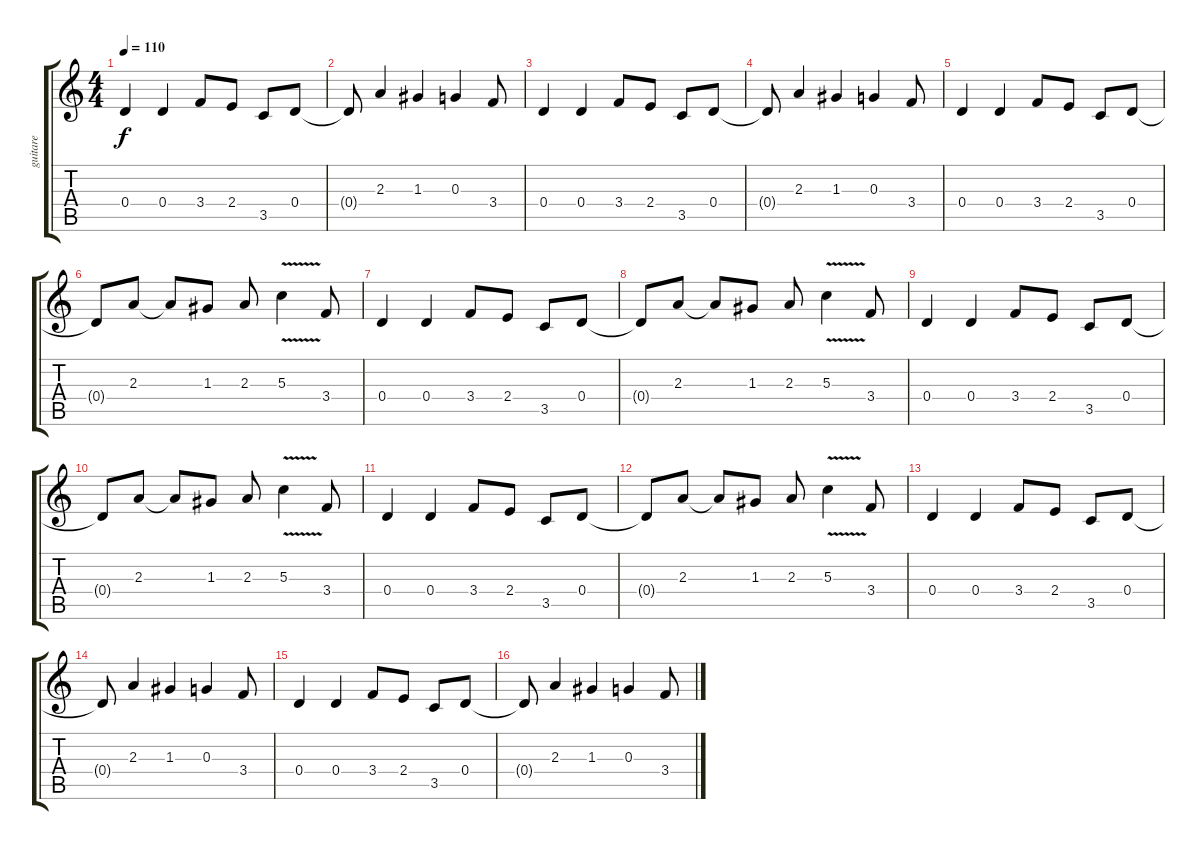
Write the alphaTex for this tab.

\track ("guitare" "guitare") {instrument distortionguitar}
\staff {score tabs}
\tuning (E4 B3 G3 D3 A2 E2) {hide}
\ts (4 4)
\tempo 110
\clef g2
\ks c
0.4.4{dy f} 0.4.4 3.4.8 2.4.8 3.5.8 0.4.8 |
0.4{t}.8 2.3.4 1.3.4 0.3.4 3.4.8 |
0.4.4 0.4.4 3.4.8 2.4.8 3.5.8 0.4.8 |
0.4{t}.8 2.3.4 1.3.4 0.3.4 3.4.8 |
0.4.4 0.4.4 3.4.8 2.4.8 3.5.8 0.4.8 |
0.4{t}.8 2.3.8 2.3{t}.8 1.3.8 2.3.8 5.3{v}.4 3.4.8 |
0.4.4 0.4.4 3.4.8 2.4.8 3.5.8 0.4.8 |
0.4{t}.8 2.3.8 2.3{t}.8 1.3.8 2.3.8 5.3{v}.4 3.4.8 |
0.4.4 0.4.4 3.4.8 2.4.8 3.5.8 0.4.8 |
0.4{t}.8 2.3.8 2.3{t}.8 1.3.8 2.3.8 5.3{v}.4 3.4.8 |
0.4.4 0.4.4 3.4.8 2.4.8 3.5.8 0.4.8 |
0.4{t}.8 2.3.8 2.3{t}.8 1.3.8 2.3.8 5.3{v}.4 3.4.8 |
0.4.4 0.4.4 3.4.8 2.4.8 3.5.8 0.4.8 |
0.4{t}.8 2.3.4 1.3.4 0.3.4 3.4.8 |
0.4.4 0.4.4 3.4.8 2.4.8 3.5.8 0.4.8 |
0.4{t}.8 2.3.4 1.3.4 0.3.4 3.4.8
